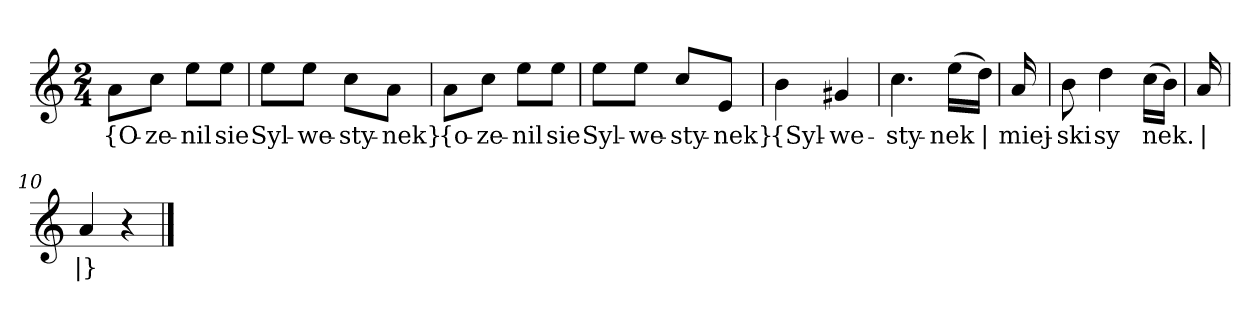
**kern	**text
*part1	*part1
*staff1	*staff1
*clefG2	*
*k[]	*
*a:	*
*M2/4	*
=	=
8a\L	{O-
8cc\J	-ze-
8ee\L	-nil
8ee\J	sie
=2	=2
8ee\L	Syl-
8ee\J	-we-
8cc\L	-sty-
8a\J	-nek}
=3y	=3y
8a\L	{o-
8cc\J	-ze-
8ee\L	-nil
8ee\J	sie
=4	=4
8ee\L	Syl-
8ee\J	-we-
8cc/L	-sty-
8e/J	-nek}
=5y	=5y
4b	{Syl-
4g#X	-we-
=6	=6
4.cc	-sty-
(16ee\LL	-nek
16dd\JJ)	|
=7y	=7y
16a	miej-
=8	=8
8b	-ski
4dd	sy
(16cc\LL	--
16b\JJ)	-nek.
=9y	=9y
16a	|
=10	=10
4a	|}
4r	.
==	==
*-	*-
